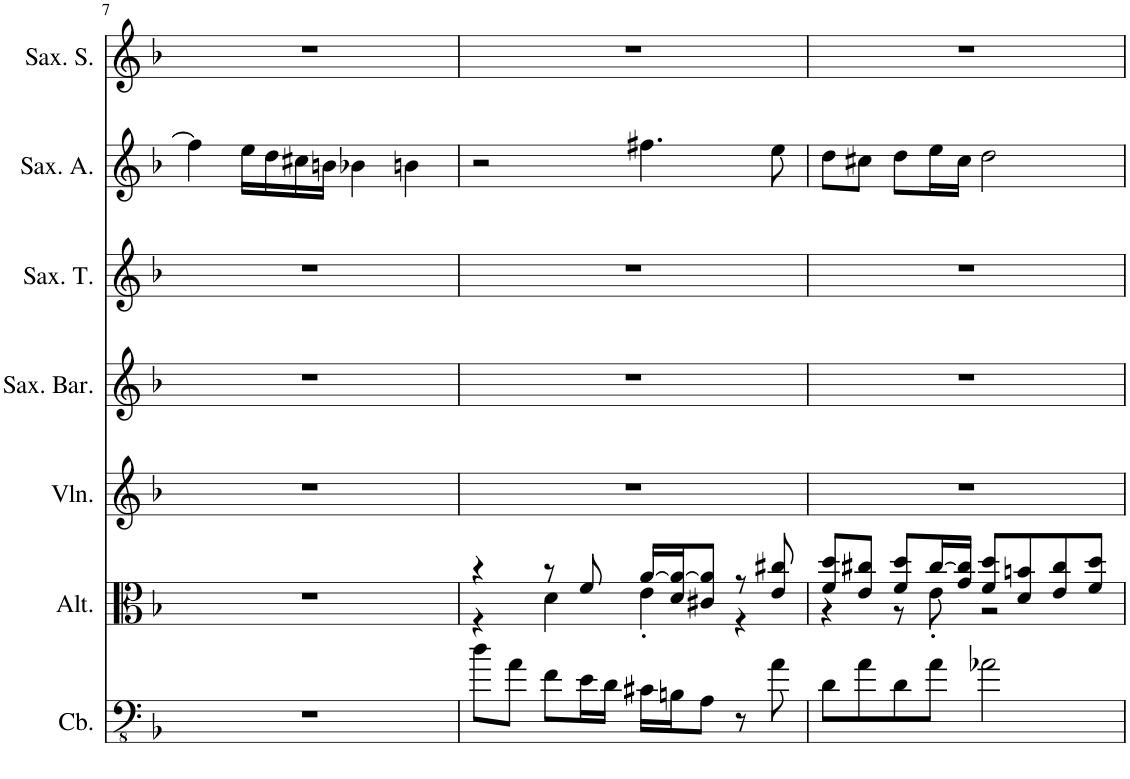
**kern	**kern	**kern	**kern	**kern	**kern	**kern
*part7	*part6	*part5	*part4	*part3	*part2	*part1
*staff7	*staff6	*staff5	*staff4	*staff3	*staff2	*staff1
*I"Contrebasse, Contrabass Accomp	*I"Alto, Viola Accomp	*I"Violon, Violin Accomp	*I"Saxophone Baryton, Baritone Sax	*I"Saxophone Ténor, Tenor Sax	*I"Saxophone Alto, Alto Sax	*I"Saxophone Soprano, Soprano Sax
*I'Cb.	*I'Alt.	*I'Vln.	*I'Sax. Bar.	*I'Sax. T.	*I'Sax. A.	*I'Sax. S.
!!LO:PB:g=z
*clefFv4	*clefC3	*clefG2	*clefG2	*clefG2	*clefG2	*clefG2
*Trd7c12	*	*	*Trd12c21	*Trd8c14	*Trd5c9	*Trd1c2
*k[b-]	*k[b-]	*k[b-]	*k[b-]	*k[b-]	*k[b-]	*k[b-]
*M4/4	*M4/4	*M4/4	*M4/4	*M4/4	*M4/4	*M4/4
=7	=7	=7	=7	=7	=7	=7
1r	1r	1r	1r	1r	4ff#\]	1r
.	.	.	.	.	16ee\LL	.
.	.	.	.	.	16dd\	.
.	.	.	.	.	16cc#X\	.
.	.	.	.	.	16bn\JJ	.
.	.	.	.	.	4b-X\	.
.	.	.	.	.	4bn\	.
=8	=8	=8	=8	=8	=8	=8
*	*^	*	*	*	*	*
8d\L	4r	4r	1r	1r	1r	2r	1r
8A\J	.	.	.	.	.	.	.
8F\L	8r	4d\	.	.	.	.	.
16E\L	8f/	.	.	.	.	.	.
16D\JJ	.	.	.	.	.	.	.
16C#X\LL	[16a/LL	4e'\	.	.	.	4.ff#X\	.
16BBn\J	16d/ 16a/_J	.	.	.	.	.	.
8AA\J	8c#X/ 8a/]J	.	.	.	.	.	.
8r	8r	4r	.	.	.	.	.
8A\	8e/ 8cc#X/	.	.	.	.	8ee\	.
=9	=9	=9	=9	=9	=9	=9	=9
8D\L	8f/ 8dd/L	4r	1r	1r	1r	8dd\L	1r
8A\	8e/ 8cc#X/J	.	.	.	.	8cc#X\J	.
8D\	8f/ 8dd/L	8r	.	.	.	8dd\L	.
8A\J	[16cc#/L	8e'\	.	.	.	16ee\L	.
.	16g/ 16cc#/]JJ	.	.	.	.	16cc#\JJ	.
2A-X\	8f/ 8dd/L	2r	.	.	.	2dd\	.
.	8d/ 8bn/	.	.	.	.	.	.
.	8e/ 8cc#/	.	.	.	.	.	.
.	8f/ 8dd/J	.	.	.	.	.	.
*	*v	*v	*	*	*	*	*
=	=	=	=	=	=	=
*-	*-	*-	*-	*-	*-	*-
